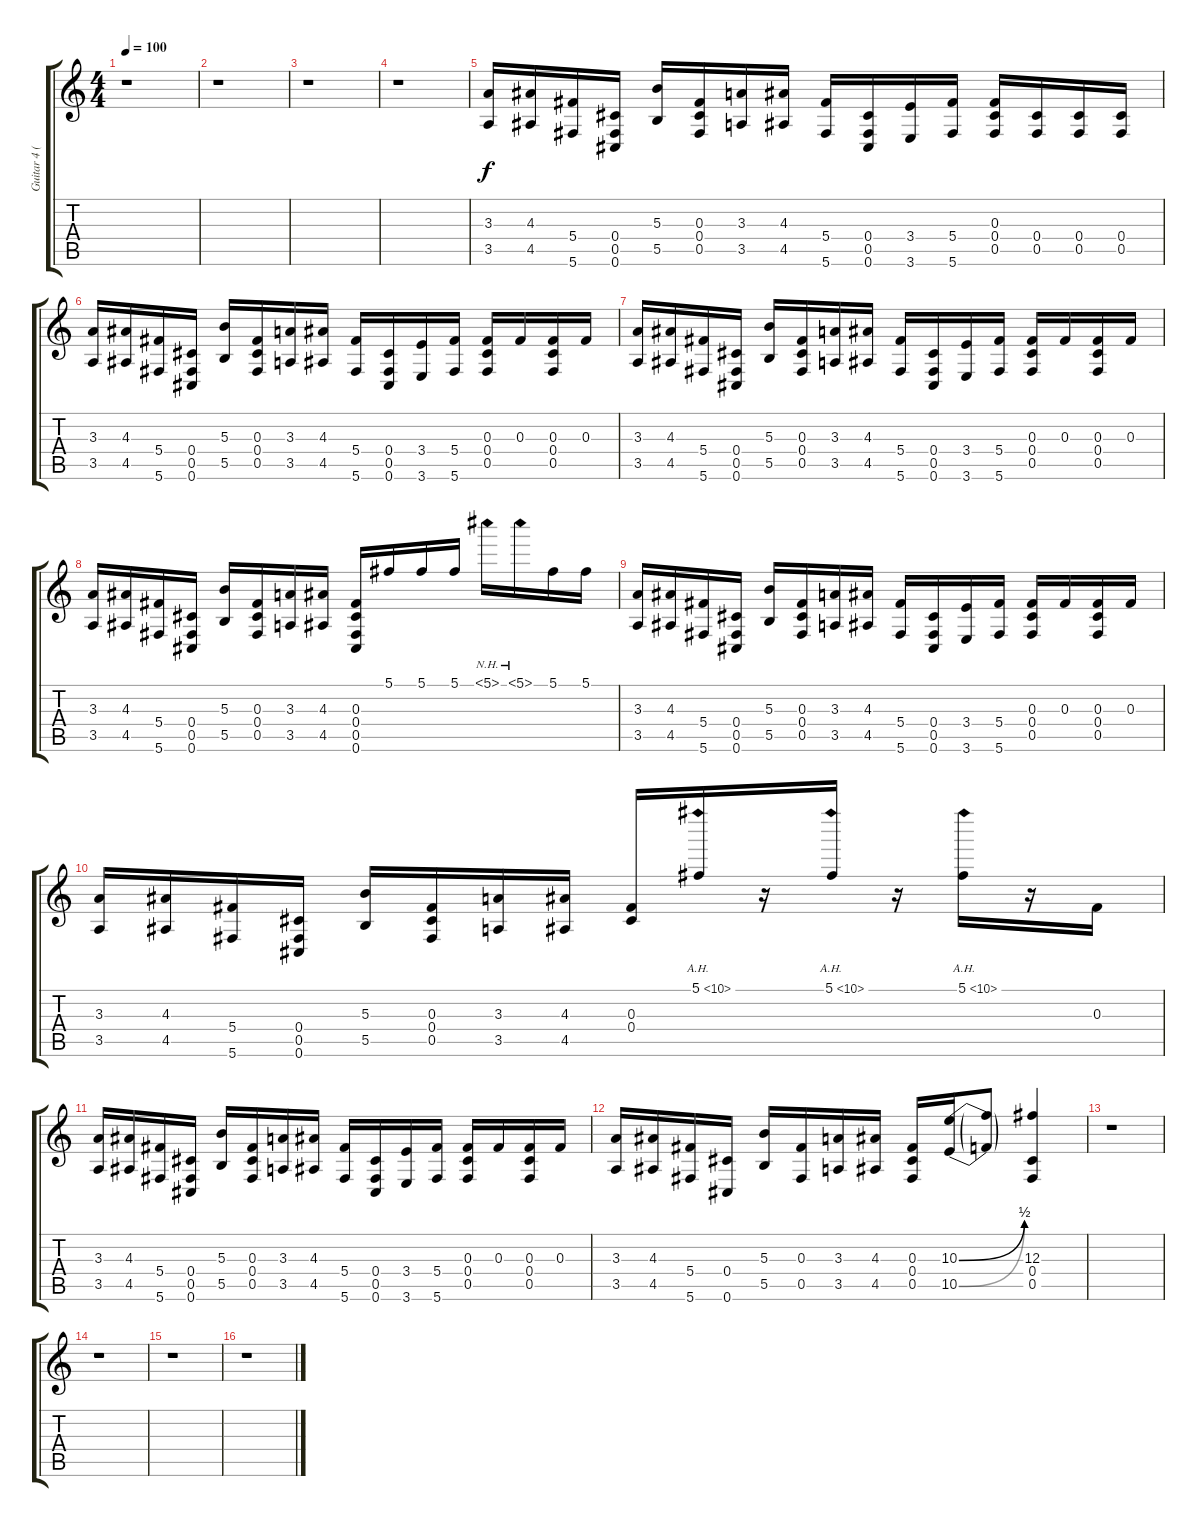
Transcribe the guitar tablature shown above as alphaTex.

\track ("Guitar 4 (Distortion)" "Guitar 4 (") {instrument electricguitarmuted}
\staff {score tabs}
\tuning (Db4 Gb3 Gb3 Db3 Gb2 Db2) {hide}
\ts (4 4)
\tempo 100
\clef g2
\ks c
r.1{dy f} |
r.1 |
r.1 |
r.1 |
(3.3 3.5).16 (4.3 4.5).16 (5.4 5.6).16 (0.4 0.5 0.6).16 (5.3 5.5).16 (0.3 0.4 0.5).16 (3.3 3.5).16 (4.3 4.5).16 (5.4 5.6).16 (0.4 0.5 0.6).16 (3.4 3.6).16 (5.4 5.6).16 (0.3 0.4 0.5).16 (0.4 0.5).16 (0.4 0.5).16 (0.4 0.5).16 |
(3.3 3.5).16 (4.3 4.5).16 (5.4 5.6).16 (0.4 0.5 0.6).16 (5.3 5.5).16 (0.3 0.4 0.5).16 (3.3 3.5).16 (4.3 4.5).16 (5.4 5.6).16 (0.4 0.5 0.6).16 (3.4 3.6).16 (5.4 5.6).16 (0.3 0.4 0.5).16 0.3.16 (0.3 0.4 0.5).16 0.3.16 |
(3.3 3.5).16 (4.3 4.5).16 (5.4 5.6).16 (0.4 0.5 0.6).16 (5.3 5.5).16 (0.3 0.4 0.5).16 (3.3 3.5).16 (4.3 4.5).16 (5.4 5.6).16 (0.4 0.5 0.6).16 (3.4 3.6).16 (5.4 5.6).16 (0.3 0.4 0.5).16 0.3.16 (0.3 0.4 0.5).16 0.3.16 |
(3.3 3.5).16 (4.3 4.5).16 (5.4 5.6).16 (0.4 0.5 0.6).16 (5.3 5.5).16 (0.3 0.4 0.5).16 (3.3 3.5).16 (4.3 4.5).16 (0.3 0.4 0.5 0.6).16 5.1.16 5.1.16 5.1.16 5.1{nh}.16 5.1{nh}.16 5.1.16 5.1.16 |
(3.3 3.5).16 (4.3 4.5).16 (5.4 5.6).16 (0.4 0.5 0.6).16 (5.3 5.5).16 (0.3 0.4 0.5).16 (3.3 3.5).16 (4.3 4.5).16 (5.4 5.6).16 (0.4 0.5 0.6).16 (3.4 3.6).16 (5.4 5.6).16 (0.3 0.4 0.5).16 0.3.16 (0.3 0.4 0.5).16 0.3.16 |
(3.3 3.5).16 (4.3 4.5).16 (5.4 5.6).16 (0.4 0.5 0.6).16 (5.3 5.5).16 (0.3 0.4 0.5).16 (3.3 3.5).16 (4.3 4.5).16 (0.3 0.4).16 5.1{ah 5}.16 r.16 5.1{ah 5}.16 r.16 5.1{ah 5}.16 r.16 0.3.16 |
(3.3 3.5).16 (4.3 4.5).16 (5.4 5.6).16 (0.4 0.5 0.6).16 (5.3 5.5).16 (0.3 0.4 0.5).16 (3.3 3.5).16 (4.3 4.5).16 (5.4 5.6).16 (0.4 0.5 0.6).16 (3.4 3.6).16 (5.4 5.6).16 (0.3 0.4 0.5).16 0.3.16 (0.3 0.4 0.5).16 0.3.16 |
(3.3 3.5).16 (4.3 4.5).16 (5.4 5.6).16 (0.4 0.6).16 (5.3 5.5).16 (0.3 0.5).16 (3.3 3.5).16 (4.3 4.5).16 (0.3 0.4 0.5).16 (10.3{be (bend 0 0 60 2)} 10.5{be (bend 0 0 60 2)}).16 (10.3{t} 10.5{t}).8 (12.3 0.4 0.5).4 |
r.1 |
r.1 |
r.1 |
r.1
